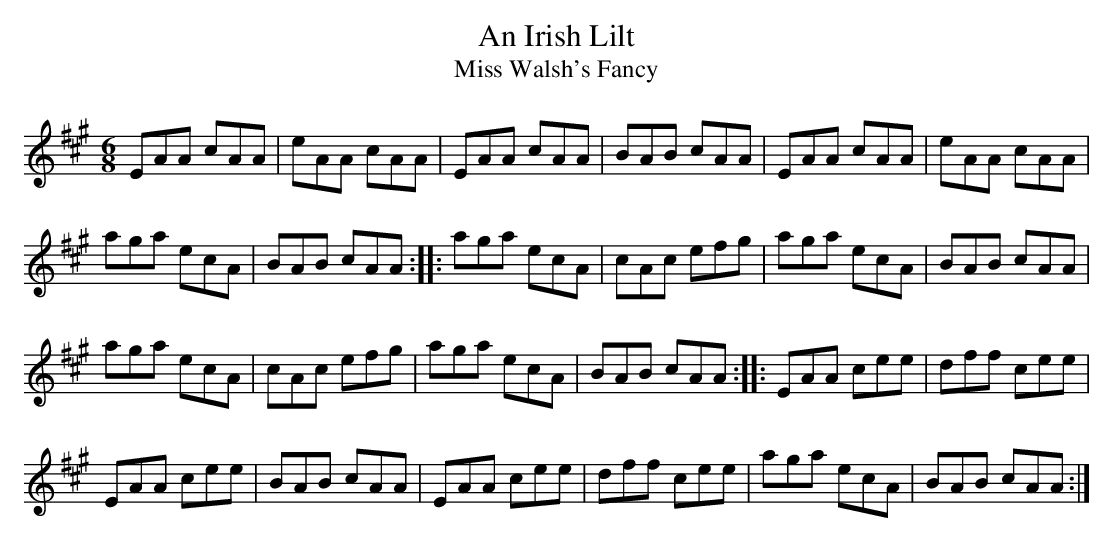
X:1
T:Irish Lilt, An
T:Miss Walsh's Fancy
M:6/8
L:1/8
K:A
EAA cAA|eAA cAA|EAA cAA|BAB cAA|EAA cAA|eAA cAA|
aga ecA|BAB cAA::aga ecA|cAc efg|aga ecA|BAB cAA|
aga ecA|cAc efg|aga ecA|BAB cAA::EAA cee|dff cee|
EAA cee|BAB cAA|EAA cee|dff cee|aga ecA|BAB cAA:|]
